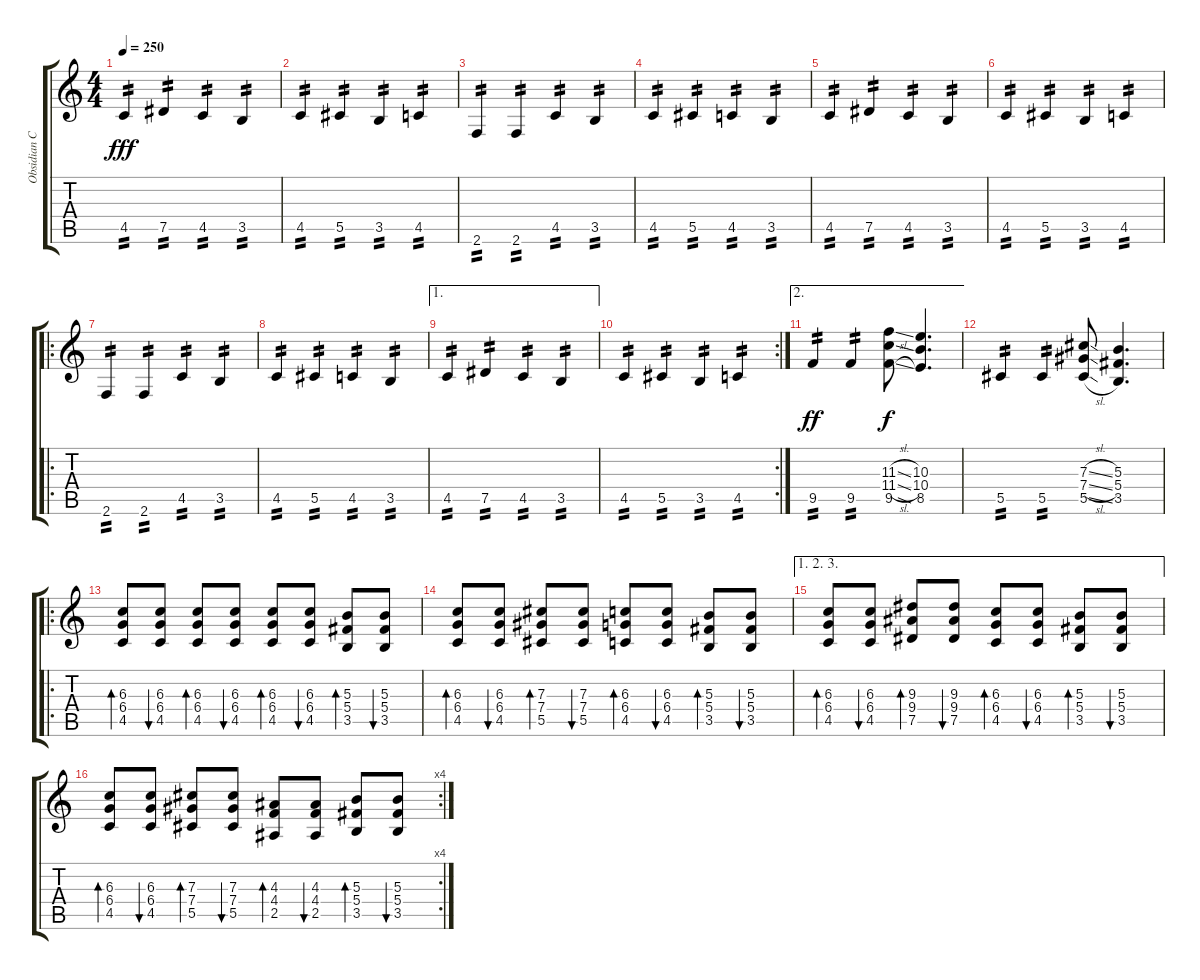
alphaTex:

\track ("Obsidian C." "Obsidian C") {instrument distortionguitar}
\staff {score tabs}
\tuning (Eb4 Bb3 Gb3 Db3 Ab2 Eb2) {hide}
\ts (4 4)
\tempo 250
\clef g2
\ks c
4.5.4{tp 2 dy fff} 7.5.4{tp 2} 4.5.4{tp 2} 3.5.4{tp 2} |
4.5.4{tp 2} 5.5.4{tp 2} 3.5.4{tp 2} 4.5.4{tp 2} |
2.6.4{tp 2} 2.6.4{tp 2} 4.5.4{tp 2} 3.5.4{tp 2} |
4.5.4{tp 2} 5.5.4{tp 2} 4.5.4{tp 2} 3.5.4{tp 2} |
4.5.4{tp 2} 7.5.4{tp 2} 4.5.4{tp 2} 3.5.4{tp 2} |
4.5.4{tp 2} 5.5.4{tp 2} 3.5.4{tp 2} 4.5.4{tp 2} |
\ro
2.6.4{tp 2} 2.6.4{tp 2} 4.5.4{tp 2} 3.5.4{tp 2} |
4.5.4{tp 2} 5.5.4{tp 2} 4.5.4{tp 2} 3.5.4{tp 2} |
\ae 1
4.5.4{tp 2} 7.5.4{tp 2} 4.5.4{tp 2} 3.5.4{tp 2} |
\rc 2
4.5.4{tp 2} 5.5.4{tp 2} 3.5.4{tp 2} 4.5.4{tp 2} |
\ae 2
9.5.4{tp 2 dy ff} 9.5.4{tp 2} (11.3{sl} 11.4{sl} 9.5{sl}).8{dy f} (10.3 10.4 8.5).4{d} |
5.5.4{tp 2} 5.5.4{tp 2} (7.3{sl} 7.4{sl} 5.5{sl}).8 (5.3 5.4 3.5).4{d} |
\ro
(6.3 6.4 4.5).8{bd 120} (6.3 6.4 4.5).8{bu 120} (6.3 6.4 4.5).8{bd 120} (6.3 6.4 4.5).8{bu 120} (6.3 6.4 4.5).8{bd 120} (6.3 6.4 4.5).8{bu 120} (5.3 5.4 3.5).8{bd 120} (5.3 5.4 3.5).8{bu 120} |
(6.3 6.4 4.5).8{bd 120} (6.3 6.4 4.5).8{bu 120} (7.3 7.4 5.5).8{bd 120} (7.3 7.4 5.5).8{bu 120} (6.3 6.4 4.5).8{bd 120} (6.3 6.4 4.5).8{bu 120} (5.3 5.4 3.5).8{bd 120} (5.3 5.4 3.5).8{bu 120} |
\ae (1 2 3)
(6.3 6.4 4.5).8{bd 120} (6.3 6.4 4.5).8{bu 120} (9.3 9.4 7.5).8{bd 120} (9.3 9.4 7.5).8{bu 120} (6.3 6.4 4.5).8{bd 120} (6.3 6.4 4.5).8{bu 120} (5.3 5.4 3.5).8{bd 120} (5.3 5.4 3.5).8{bu 120} |
\rc 4
(6.3 6.4 4.5).8{bd 120} (6.3 6.4 4.5).8{bu 120} (7.3 7.4 5.5).8{bd 120} (7.3 7.4 5.5).8{bu 120} (4.3 4.4 2.5).8{bd 120} (4.3 4.4 2.5).8{bu 120} (5.3 5.4 3.5).8{bd 120} (5.3 5.4 3.5).8{bu 120}
